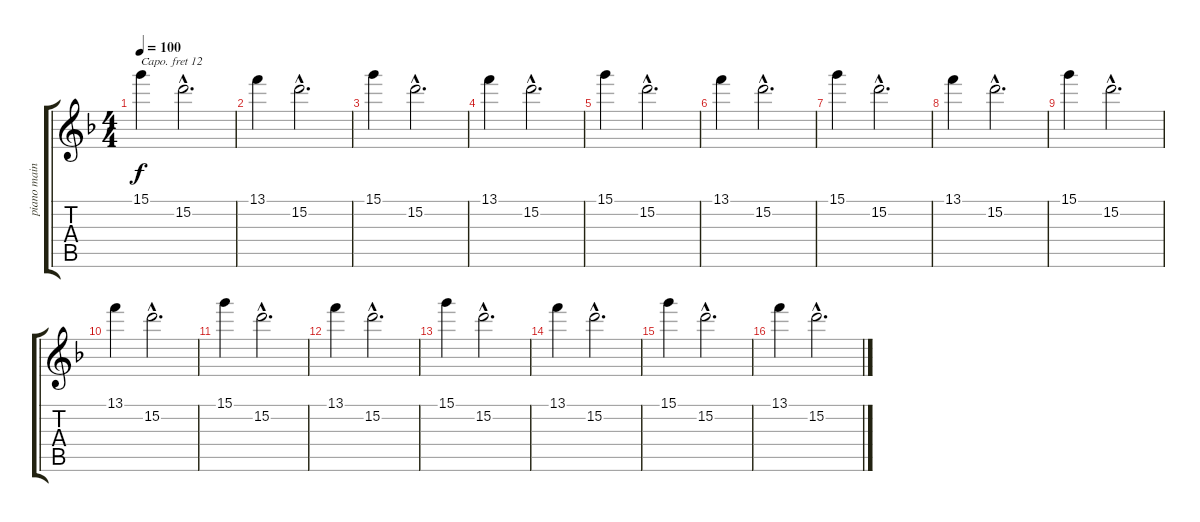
\track ("piano main droite" "piano main") {instrument acousticgrandpiano}
\staff {score tabs}
\capo 12
\tuning (E4 B3 G3 D3 A2 E2) {hide}
\ts (4 4)
\tempo 100
\clef g2
\ks f
15.1.4{dy f} 15.2{hac}.2{d} |
13.1.4 15.2{hac}.2{d} |
15.1.4 15.2{hac}.2{d} |
13.1.4 15.2{hac}.2{d} |
15.1.4 15.2{hac}.2{d} |
13.1.4 15.2{hac}.2{d} |
15.1.4 15.2{hac}.2{d} |
13.1.4 15.2{hac}.2{d} |
15.1.4 15.2{hac}.2{d} |
13.1.4 15.2{hac}.2{d} |
15.1.4 15.2{hac}.2{d} |
13.1.4 15.2{hac}.2{d} |
15.1.4 15.2{hac}.2{d} |
13.1.4 15.2{hac}.2{d} |
15.1.4 15.2{hac}.2{d} |
13.1.4 15.2{hac}.2{d}
